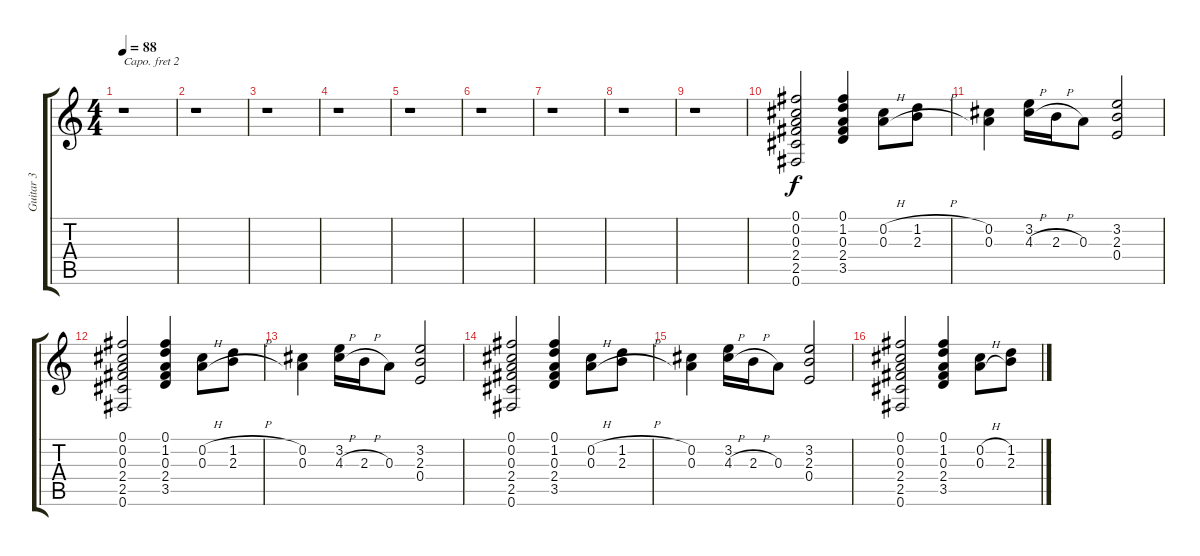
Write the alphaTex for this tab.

\track ("Guitar 3" "Guitar 3") {instrument distortionguitar}
\staff {score tabs}
\capo 2
\tuning (E4 B3 G3 D3 A2 E2) {hide}
\ts (4 4)
\tempo 88
\clef g2
\ks c
r.1{dy f instrument distortionguitar} |
r.1 |
r.1 |
r.1 |
r.1 |
r.1 |
r.1 |
r.1 |
r.1 |
(0.1 0.2 0.3 2.4 2.5 0.6).2 (0.1 1.2 0.3 2.4 3.5).4 (0.2{h} 0.3{h}).8 (1.2{h} 2.3{h}).8 |
(0.2 0.3).4 (3.2 4.3{h}).16 2.3{h}.16 0.3.8 (3.2 2.3 0.4).2 |
(0.1 0.2 0.3 2.4 2.5 0.6).2 (0.1 1.2 0.3 2.4 3.5).4 (0.2{h} 0.3{h}).8 (1.2{h} 2.3{h}).8 |
(0.2 0.3).4 (3.2 4.3{h}).16 2.3{h}.16 0.3.8 (3.2 2.3 0.4).2 |
(0.1 0.2 0.3 2.4 2.5 0.6).2 (0.1 1.2 0.3 2.4 3.5).4 (0.2{h} 0.3{h}).8 (1.2{h} 2.3{h}).8 |
(0.2 0.3).4 (3.2 4.3{h}).16 2.3{h}.16 0.3.8 (3.2 2.3 0.4).2 |
(0.1 0.2 0.3 2.4 2.5 0.6).2 (0.1 1.2 0.3 2.4 3.5).4 (0.2{h} 0.3{h}).8 (1.2{h} 2.3{h}).8
